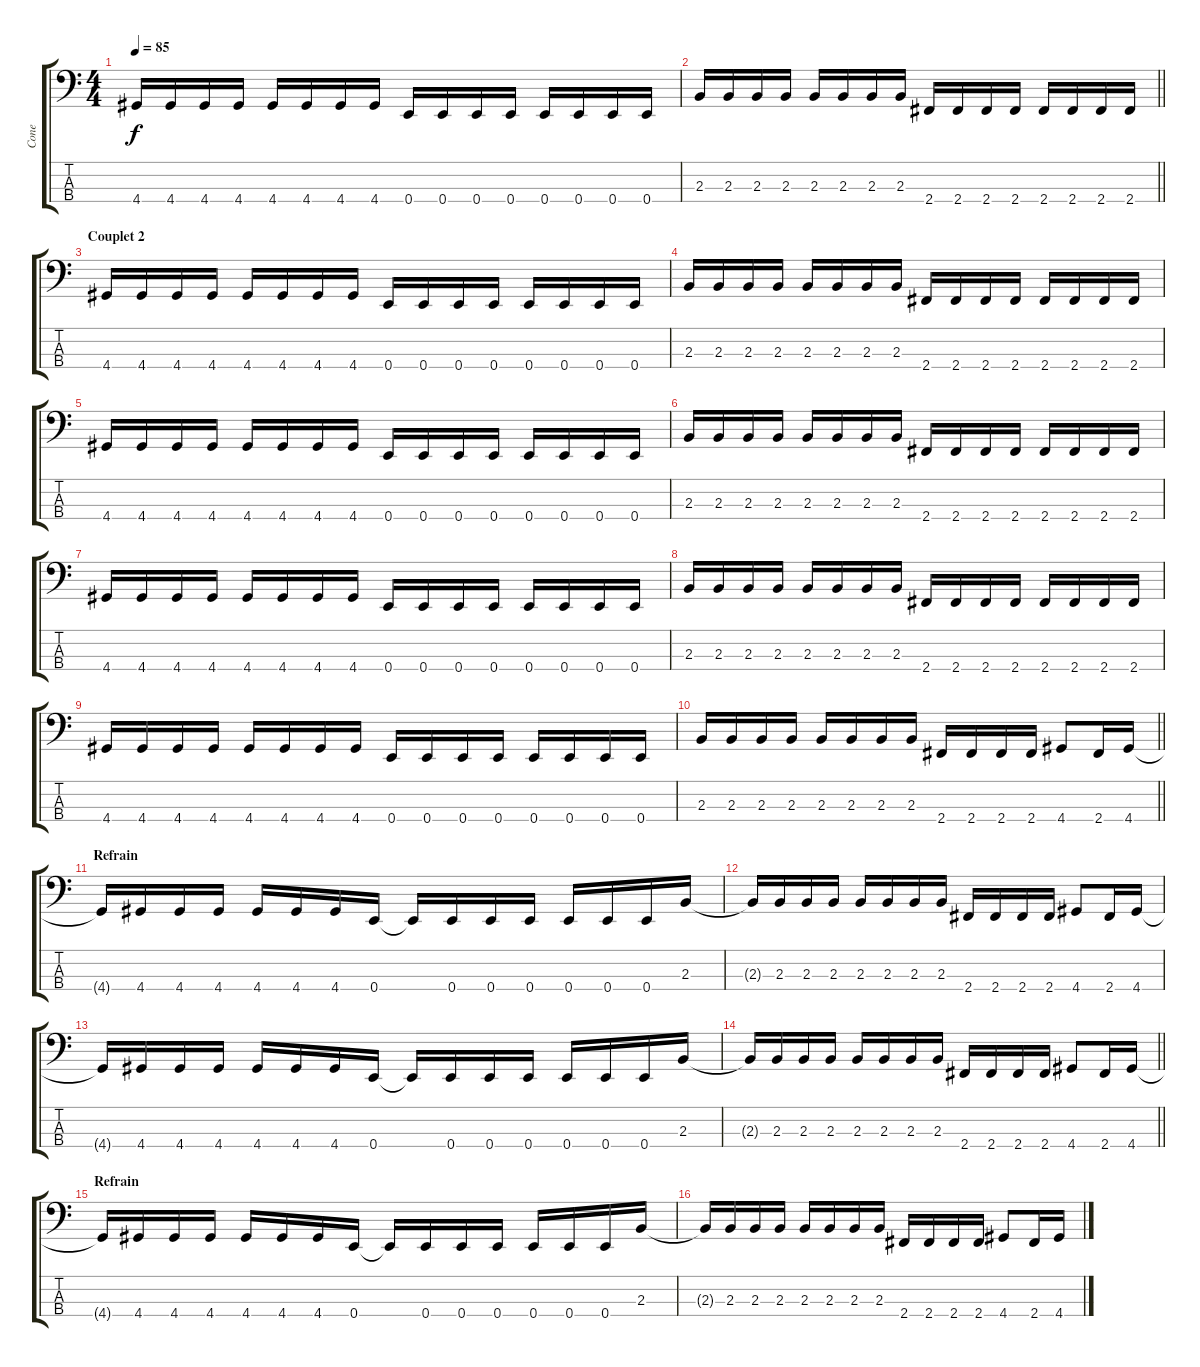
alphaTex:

\track ("Cone" "Cone") {instrument electricbasspick}
\staff {score tabs}
\tuning (G2 D2 A1 E1) {hide}
\ts (4 4)
\tempo 85
\clef f4
\ks c
4.4.16{dy f} 4.4.16 4.4.16 4.4.16 4.4.16 4.4.16 4.4.16 4.4.16 0.4.16 0.4.16 0.4.16 0.4.16 0.4.16 0.4.16 0.4.16 0.4.16 |
\barLineRight lightlight
2.3.16 2.3.16 2.3.16 2.3.16 2.3.16 2.3.16 2.3.16 2.3.16 2.4.16 2.4.16 2.4.16 2.4.16 2.4.16 2.4.16 2.4.16 2.4.16 |
\section ("" "Couplet 2")
4.4.16 4.4.16 4.4.16 4.4.16 4.4.16 4.4.16 4.4.16 4.4.16 0.4.16 0.4.16 0.4.16 0.4.16 0.4.16 0.4.16 0.4.16 0.4.16 |
2.3.16 2.3.16 2.3.16 2.3.16 2.3.16 2.3.16 2.3.16 2.3.16 2.4.16 2.4.16 2.4.16 2.4.16 2.4.16 2.4.16 2.4.16 2.4.16 |
4.4.16 4.4.16 4.4.16 4.4.16 4.4.16 4.4.16 4.4.16 4.4.16 0.4.16 0.4.16 0.4.16 0.4.16 0.4.16 0.4.16 0.4.16 0.4.16 |
2.3.16 2.3.16 2.3.16 2.3.16 2.3.16 2.3.16 2.3.16 2.3.16 2.4.16 2.4.16 2.4.16 2.4.16 2.4.16 2.4.16 2.4.16 2.4.16 |
4.4.16 4.4.16 4.4.16 4.4.16 4.4.16 4.4.16 4.4.16 4.4.16 0.4.16 0.4.16 0.4.16 0.4.16 0.4.16 0.4.16 0.4.16 0.4.16 |
2.3.16 2.3.16 2.3.16 2.3.16 2.3.16 2.3.16 2.3.16 2.3.16 2.4.16 2.4.16 2.4.16 2.4.16 2.4.16 2.4.16 2.4.16 2.4.16 |
4.4.16 4.4.16 4.4.16 4.4.16 4.4.16 4.4.16 4.4.16 4.4.16 0.4.16 0.4.16 0.4.16 0.4.16 0.4.16 0.4.16 0.4.16 0.4.16 |
\barLineRight lightlight
2.3.16 2.3.16 2.3.16 2.3.16 2.3.16 2.3.16 2.3.16 2.3.16 2.4.16 2.4.16 2.4.16 2.4.16 4.4.8 2.4.16 4.4.16 |
\section ("" "Refrain")
4.4{t}.16 4.4.16 4.4.16 4.4.16 4.4.16 4.4.16 4.4.16 0.4.16 0.4{t}.16 0.4.16 0.4.16 0.4.16 0.4.16 0.4.16 0.4.16 2.3.16 |
2.3{t}.16 2.3.16 2.3.16 2.3.16 2.3.16 2.3.16 2.3.16 2.3.16 2.4.16 2.4.16 2.4.16 2.4.16 4.4.8 2.4.16 4.4.16 |
4.4{t}.16 4.4.16 4.4.16 4.4.16 4.4.16 4.4.16 4.4.16 0.4.16 0.4{t}.16 0.4.16 0.4.16 0.4.16 0.4.16 0.4.16 0.4.16 2.3.16 |
\barLineRight lightlight
2.3{t}.16 2.3.16 2.3.16 2.3.16 2.3.16 2.3.16 2.3.16 2.3.16 2.4.16 2.4.16 2.4.16 2.4.16 4.4.8 2.4.16 4.4.16 |
\section ("" "Refrain")
4.4{t}.16 4.4.16 4.4.16 4.4.16 4.4.16 4.4.16 4.4.16 0.4.16 0.4{t}.16 0.4.16 0.4.16 0.4.16 0.4.16 0.4.16 0.4.16 2.3.16 |
2.3{t}.16 2.3.16 2.3.16 2.3.16 2.3.16 2.3.16 2.3.16 2.3.16 2.4.16 2.4.16 2.4.16 2.4.16 4.4.8 2.4.16 4.4.16
